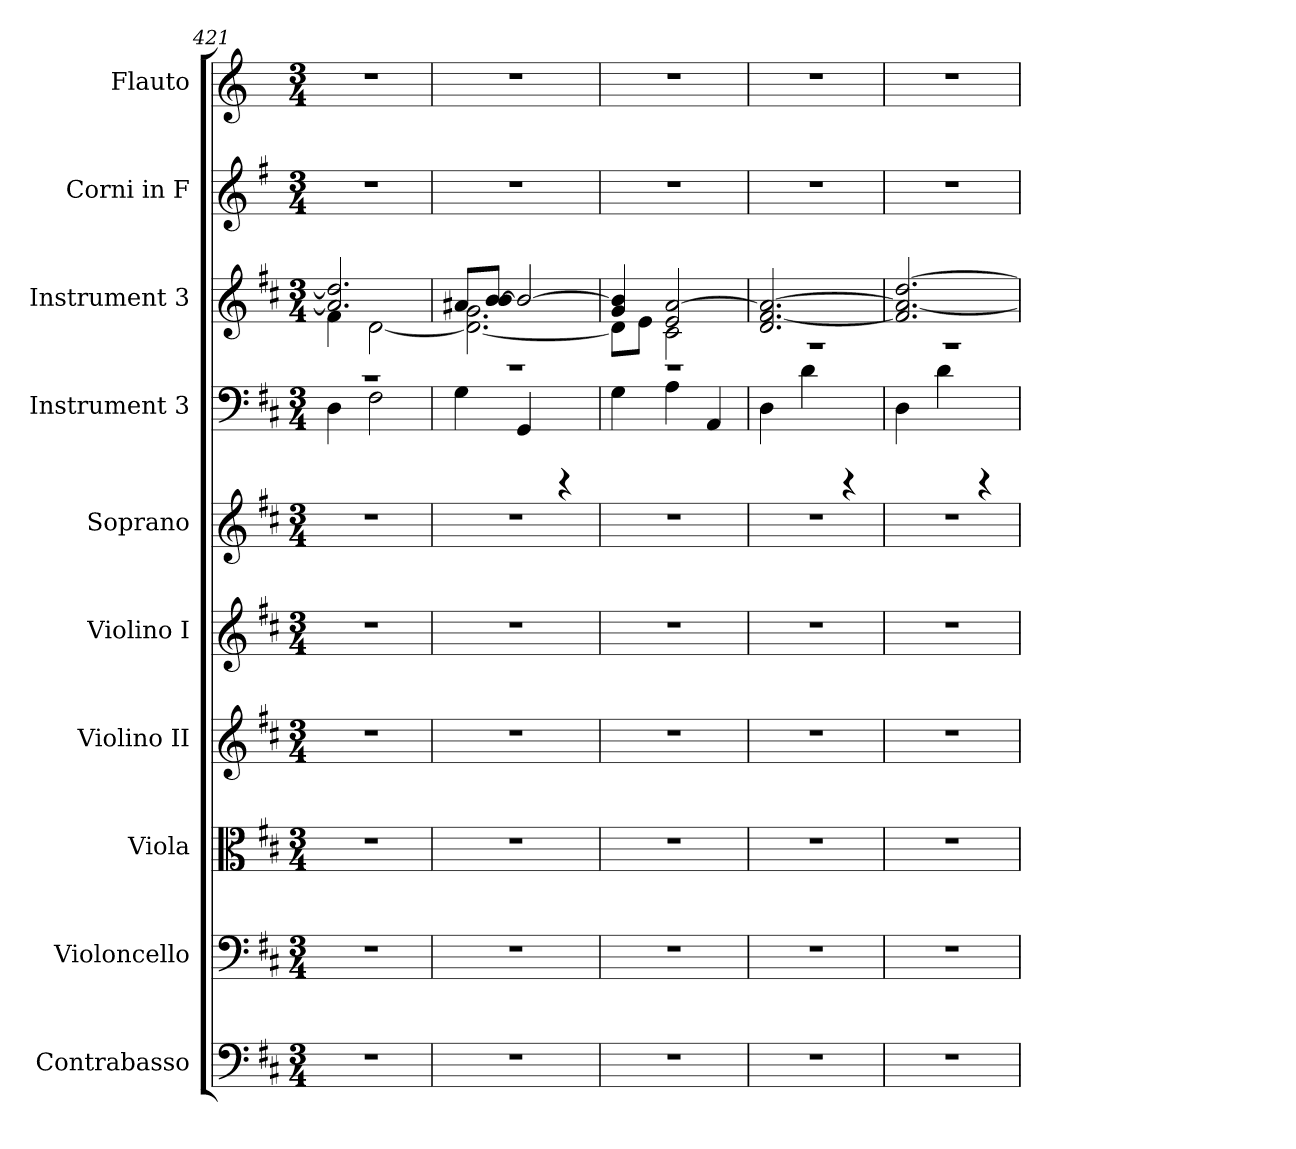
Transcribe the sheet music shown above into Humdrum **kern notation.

**kern	**kern	**kern	**kern	**kern	**kern	**kern	**kern	**kern	**kern
*part10	*part9	*part8	*part7	*part6	*part5	*part4	*part3	*part2	*part1
*staff10	*staff9	*staff8	*staff7	*staff6	*staff5	*staff4	*staff3	*staff2	*staff1
*I"Contrabasso	*I"Violoncello	*I"Viola	*I"Violino II	*I"Violino I	*I"Soprano	*I"Instrument 3	*I"Instrument 3	*I"Corni in F	*I"Flauto
*I'Cb.	*I'Vc.	*I'Vla.	*I'Vln. II	*I'Vln. I	*I'S	*	*	*I'Cor.	*I'Fl.
!!LO:LB:g=z
*clefF4	*clefF4	*clefC3	*clefG2	*clefG2	*clefG2	*clefF4	*clefG2	*clefG2	*clefG2
*ITrd1c2	*ITrd1c2	*ITrd1c2	*ITrd1c2	*ITrd1c2	*ITrd1c2	*ITrd1c2	*ITrd1c2	*ITrd4c7	*ITrd1c2
*k[]	*k[]	*k[]	*k[]	*k[]	*k[]	*k[]	*k[]	*k[]	*k[b-e-]
*C:	*C:	*C:	*C:	*C:	*C:	*C:	*C:	*C:	*B-:
*M3/4	*M3/4	*M3/4	*M3/4	*M3/4	*M3/4	*M3/4	*M3/4	*M3/4	*M3/4
=421	=421	=421	=421	=421	=421	=421	=421	=421	=421
*	*	*	*	*	*	*^	*^	*	*
2.r	2.r	2.r	2.r	2.r	2.r	2.r	4C\	2.g/] 2.cc/]	4e\	2.r	2.r
.	.	.	.	.	.	.	2E\	.	[<2c\	.	.
=422	=422	=422	=422	=422	=422	=422	=422	=422	=422	=422	=422
2.r	2.r	2.r	2.r	2.r	2.r	2.r	4F\	8g#X/L	2.c\_< 2.f\	2.r	2.r
.	.	.	.	.	.	.	.	[>8a/ 8a/J	.	.	.
.	.	.	.	.	.	.	4FF/	2a/_>	.	.	.
.	.	.	.	.	.	.	4rCCC	.	.	.	.
=423	=423	=423	=423	=423	=423	=423	=423	=423	=423	=423	=423
2.r	2.r	2.r	2.r	2.r	2.r	2.r	4F\	4f/ 4a/]	8c\L]	2.r	2.r
.	.	.	.	.	.	.	.	.	8d\J	.	.
.	.	.	.	.	.	.	4G\	2d/ [>2g/	2B\	.	.
.	.	.	.	.	.	.	4GG/	.	.	.	.
*	*	*	*	*	*	*	*	*v	*v	*	*
=424	=424	=424	=424	=424	=424	=424	=424	=424	=424	=424
2.r	2.r	2.r	2.r	2.r	2.r	2.r	4C\	[<2.e/ 2.c/ 2.g/_>	2.r	2.r
.	.	.	.	.	.	.	4c\	.	.	.
.	.	.	.	.	.	.	4rCCC	.	.	.
=425	=425	=425	=425	=425	=425	=425	=425	=425	=425	=425
2.r	2.r	2.r	2.r	2.r	2.r	2.r	4C\	2.g/_< 2.e/] [>2.cc/	2.r	2.r
.	.	.	.	.	.	.	4c\	.	.	.
.	.	.	.	.	.	.	4rCCC	.	.	.
*	*	*	*	*	*	*v	*v	*	*	*
=	=	=	=	=	=	=	=	=	=
*-	*-	*-	*-	*-	*-	*-	*-	*-	*-
